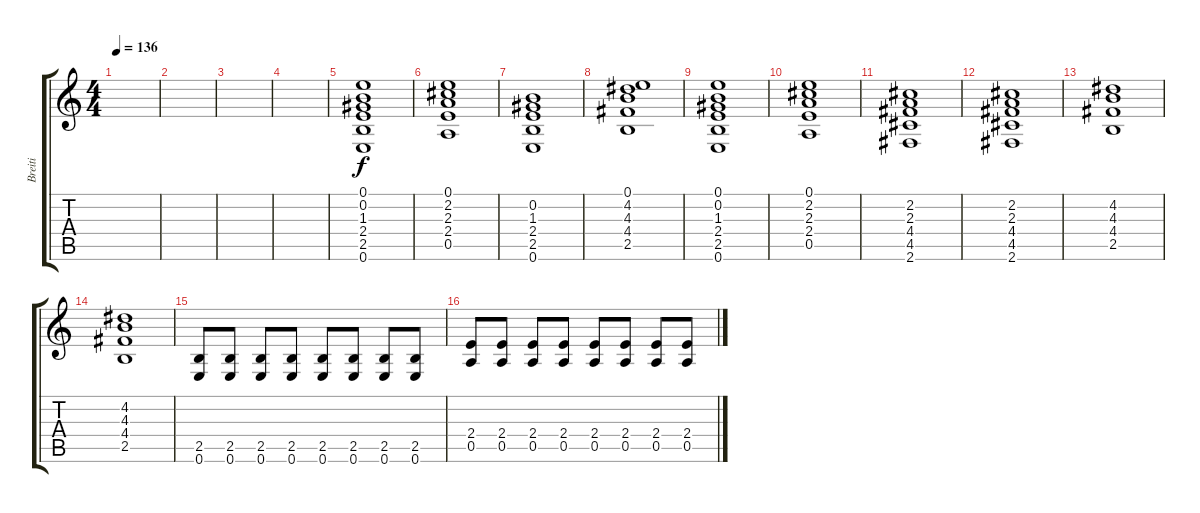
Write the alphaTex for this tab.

\track ("Breiti" "Breiti") {instrument distortionguitar}
\staff {score tabs}
\tuning (E4 B3 G3 D3 A2 E2) {hide}
\ts (4 4)
\tempo 136
\clef g2
\ks c
|
|
|
|
(0.1 0.2 1.3 2.4 2.5 0.6).1 |
(0.1 2.2 2.3 2.4 0.5).1 |
(0.2 1.3 2.4 2.5 0.6).1 |
(0.1 4.2 4.3 4.4 2.5).1 |
(0.1 0.2 1.3 2.4 2.5 0.6).1 |
(0.1 2.2 2.3 2.4 0.5).1 |
(2.2 2.3 4.4 4.5 2.6).1 |
(2.2 2.3 4.4 4.5 2.6).1 |
(4.2 4.3 4.4 2.5).1 |
(4.2 4.3 4.4 2.5).1 |
(2.5 0.6).8{instrument electricguitarmuted} (2.5 0.6).8 (2.5 0.6).8 (2.5 0.6).8 (2.5 0.6).8 (2.5 0.6).8 (2.5 0.6).8 (2.5 0.6).8 |
(2.4 0.5).8 (2.4 0.5).8 (2.4 0.5).8 (2.4 0.5).8 (2.4 0.5).8 (2.4 0.5).8 (2.4 0.5).8 (2.4 0.5).8
